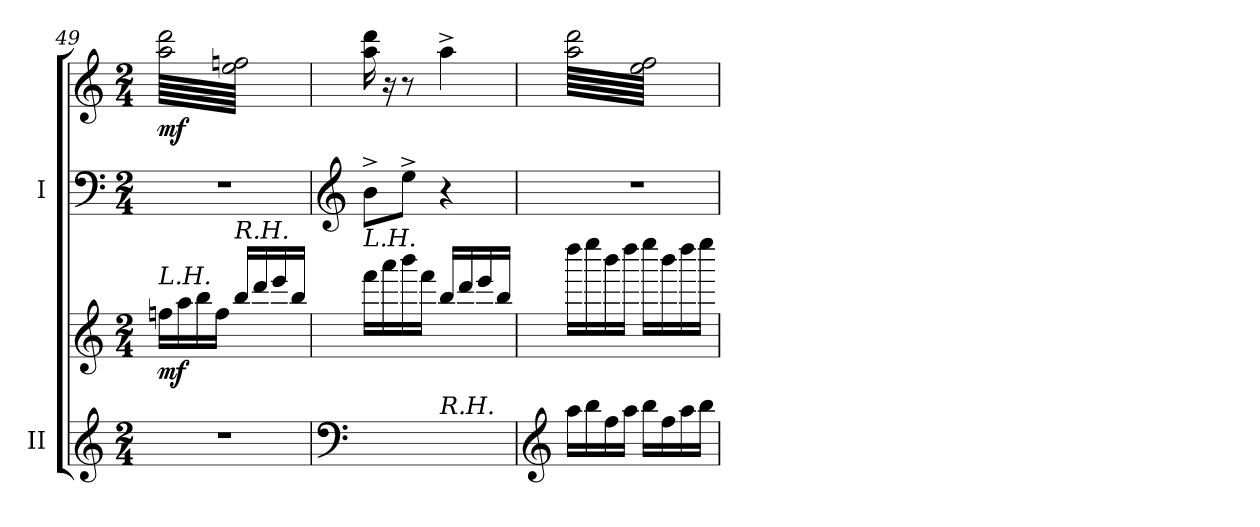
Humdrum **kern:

**kern	**kern	**dynam	**kern	**kern	**dynam
*part2	*part2	*part2	*part1	*part1	*part1
*staff4	*staff3	*staff3/4	*staff2	*staff1	*staff1/2
*I"II	*	*	*I"I	*	*
*I'II	*	*	*I'I	*	*
*clefG2	*clefG2	*	*clefF4	*clefG2	*
*k[]	*k[]	*	*k[]	*k[]	*
*M2/4	*M2/4	*	*M2/4	*M2/4	*
=49	=49	=49	=49	=49	=49
!	!LO:TX:a:i:t=L.H.	!	!	!	!
!	!	!LO:DY:b	!	!	!LO:DY:b
*	*	*	*	*tremolo	*
2r	16ffn\LL	mf	2r	(64aa\ 64ddd\LLLL	mf
.	.	.	.	64ee\ 64ffn\)	.
.	.	.	.	64aa\ 64ddd\	.
.	.	.	.	64ee\ 64ffn\)	.
.	16aa\	.	.	64aa\ 64ddd\	.
.	.	.	.	64ee\ 64ffn\)	.
.	.	.	.	64aa\ 64ddd\	.
.	.	.	.	64ee\ 64ffn\)	.
.	16bb\	.	.	64aa\ 64ddd\	.
.	.	.	.	64ee\ 64ffn\)	.
.	.	.	.	64aa\ 64ddd\	.
.	.	.	.	64ee\ 64ffn\)	.
.	16ff\JJ	.	.	64aa\ 64ddd\	.
.	.	.	.	64ee\ 64ffn\)	.
.	.	.	.	64aa\ 64ddd\	.
.	.	.	.	64ee\ 64ffn\)	.
!	!LO:TX:a:i:t=R.H.	!	!	!	!
.	16bb/LL	.	.	64aa\ 64ddd\	.
.	.	.	.	64ee\ 64ffn\)	.
.	.	.	.	64aa\ 64ddd\	.
.	.	.	.	64ee\ 64ffn\)	.
.	16ddd/	.	.	64aa\ 64ddd\	.
.	.	.	.	64ee\ 64ffn\)	.
.	.	.	.	64aa\ 64ddd\	.
.	.	.	.	64ee\ 64ffn\)	.
.	16eee/	.	.	64aa\ 64ddd\	.
.	.	.	.	64ee\ 64ffn\)	.
.	.	.	.	64aa\ 64ddd\	.
.	.	.	.	64ee\ 64ffn\)	.
.	16bb/JJ	.	.	64aa\ 64ddd\	.
.	.	.	.	64ee\ 64ffn\)	.
.	.	.	.	64aa\ 64ddd\	.
.	.	.	.	64ee\ 64ffn\)JJJJ	.
*	*	*	*	*Xtremolo	*
!!LO:PB:g=z
=50	=50	=50	=50	=50	=50
*clefF4	*	*	*clefG2	*	*
*	*^	*	*	*	*
!	!LO:TX:a:i:t=L.H.	!	!	!	!	!
4ryy	16fff\LL	4ryy	.	8b^\L	16aa\ 16ddd\	.
.	.	.	.	.	.	.
.	.	.	.	.	.	.
.	.	.	.	.	.	.
.	16aaa\	.	.	.	16r	.
.	.	.	.	.	.	.
.	.	.	.	.	.	.
.	.	.	.	.	.	.
.	16bbb\	.	.	8ee^\J	8r	.
.	.	.	.	.	.	.
.	.	.	.	.	.	.
.	.	.	.	.	.	.
.	16fff\JJ	.	.	.	.	.
.	.	.	.	.	.	.
.	.	.	.	.	.	.
.	.	.	.	.	.	.
!LO:TX:a:i:t=R.H.	!	!	!	!	!	!
4ryy	4ryy	16bb/LL	.	4r	4aa^\	.
.	.	16ddd/	.	.	.	.
.	.	16eee/	.	.	.	.
.	.	16bb/JJ	.	.	.	.
*	*v	*v	*	*	*	*
=51	=51	=51	=51	=51	=51
*clefG2	*	*	*	*	*
*	*	*	*	*tremolo	*
16aa\LL	16dddd\LL	.	2r	(64aa\ 64ddd\LLLL	.
.	.	.	.	64ee\ 64ff\)	.
.	.	.	.	64aa\ 64ddd\	.
.	.	.	.	64ee\ 64ff\)	.
16bb\	16eeee\	.	.	64aa\ 64ddd\	.
.	.	.	.	64ee\ 64ff\)	.
.	.	.	.	64aa\ 64ddd\	.
.	.	.	.	64ee\ 64ff\)	.
16ff\	16bbb\	.	.	64aa\ 64ddd\	.
.	.	.	.	64ee\ 64ff\)	.
.	.	.	.	64aa\ 64ddd\	.
.	.	.	.	64ee\ 64ff\)	.
16aa\JJ	16dddd\JJ	.	.	64aa\ 64ddd\	.
.	.	.	.	64ee\ 64ff\)	.
.	.	.	.	64aa\ 64ddd\	.
.	.	.	.	64ee\ 64ff\)	.
16bb\LL	16eeee\LL	.	.	64aa\ 64ddd\	.
.	.	.	.	64ee\ 64ff\)	.
.	.	.	.	64aa\ 64ddd\	.
.	.	.	.	64ee\ 64ff\)	.
16ff\	16bbb\	.	.	64aa\ 64ddd\	.
.	.	.	.	64ee\ 64ff\)	.
.	.	.	.	64aa\ 64ddd\	.
.	.	.	.	64ee\ 64ff\)	.
16aa\	16dddd\	.	.	64aa\ 64ddd\	.
.	.	.	.	64ee\ 64ff\)	.
.	.	.	.	64aa\ 64ddd\	.
.	.	.	.	64ee\ 64ff\)	.
16bb\JJ	16eeee\JJ	.	.	64aa\ 64ddd\	.
.	.	.	.	64ee\ 64ff\)	.
.	.	.	.	64aa\ 64ddd\	.
.	.	.	.	64ee\ 64ff\)JJJJ	.
*	*	*	*	*Xtremolo	*
.	.	.	.	.	.
.	.	.	.	.	.
.	.	.	.	.	.
.	.	.	.	.	.
.	.	.	.	.	.
.	.	.	.	.	.
.	.	.	.	.	.
.	.	.	.	.	.
.	.	.	.	.	.
.	.	.	.	.	.
.	.	.	.	.	.
.	.	.	.	.	.
.	.	.	.	.	.
.	.	.	.	.	.
.	.	.	.	.	.
.	.	.	.	.	.
=	=	=	=	=	=
*-	*-	*-	*-	*-	*-
